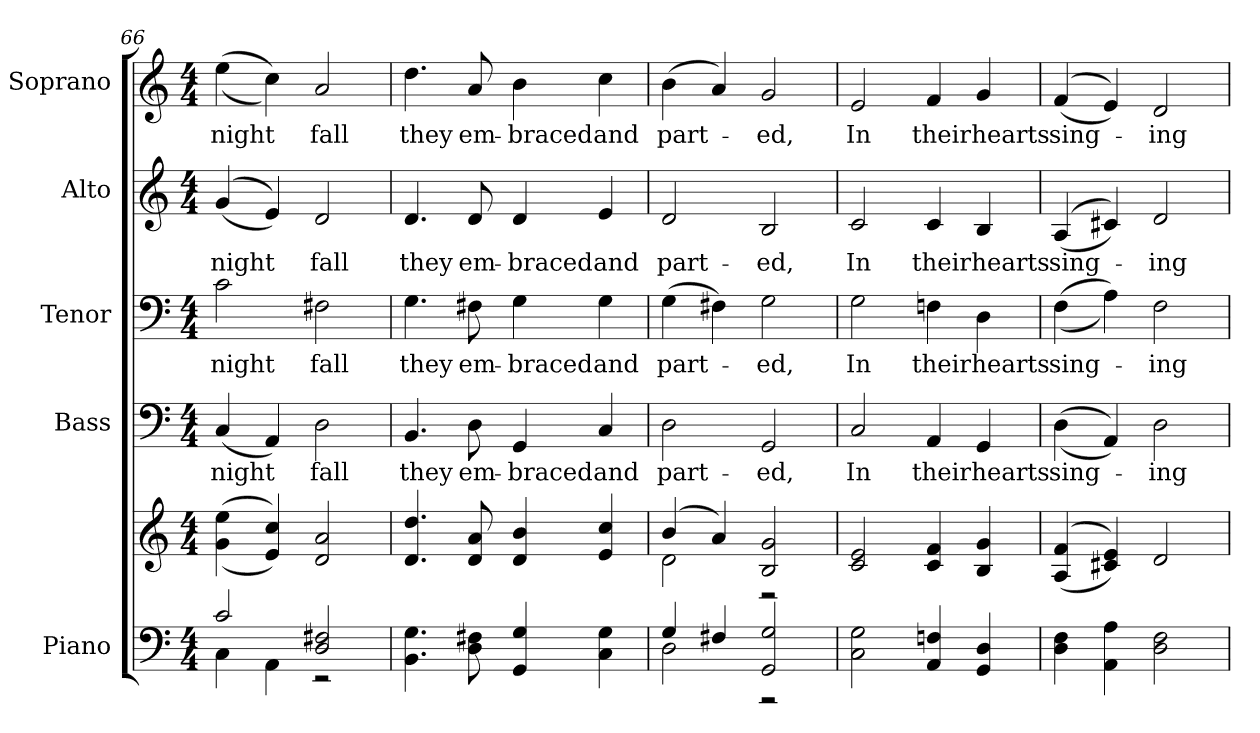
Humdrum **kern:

**kern	**kern	**kern	**text	**kern	**text	**kern	**text	**kern	**text
*part5	*part5	*part4	*part4	*part3	*part3	*part2	*part2	*part1	*part1
*staff6	*staff5	*staff4	*staff4	*staff3	*staff3	*staff2	*staff2	*staff1	*staff1
*I"Piano	*	*I"Bass	*	*I"Tenor	*	*I"Alto	*	*I"Soprano	*
*I'Pno.	*	*I'B.	*	*I'T.	*	*I'A.	*	*I'S.	*
*clefF4	*clefG2	*clefF4	*	*clefF4	*	*clefG2	*	*clefG2	*
*k[]	*k[]	*k[]	*	*k[]	*	*k[]	*	*k[]	*
*C:	*C:	*C:	*	*C:	*	*C:	*	*C:	*
*M4/4	*M4/4	*M4/4	*	*M4/4	*	*M4/4	*	*M4/4	*
=66	=66	=66	=66	=66	=66	=66	=66	=66	=66
*^	*	*	*	*	*	*	*	*	*
!	!	!	!	!LO:LY:b:color=#000000	!	!	!	!	!	!
!	!	!	!	!	!	!LO:LY:b:color=#000000	!	!	!	!
!	!	!	!	!	!	!	!	!LO:LY:b:color=#000000	!	!
!	!	!	!	!	!	!	!	!	!	!LO:LY:b:color=#000000
2ci/	4Ci\	((4gi\ 4eei	(4Ci/	night	2ci\	night	((4gi/	night	((4eei\	night
.	4AAi\	4ei/ 4cci))	4AAi/)	.	.	.	4ei/))	.	4cci\))	.
!	!	!	!	!LO:LY:b:color=#000000	!	!	!	!	!	!
!	!	!	!	!	!	!LO:LY:b:color=#000000	!	!	!	!
!	!	!	!	!	!	!	!	!LO:LY:b:color=#000000	!	!
!	!	!	!	!	!	!	!	!	!	!LO:LY:b:color=#000000
2Di/ 2F#Xi	2r	2di/ 2ai	2Di\	fall	2F#Xi\	fall	2di/	fall	2ai/	fall
*v	*v	*	*	*	*	*	*	*	*	*
!!LO:PB:g=z
=67	=67	=67	=67	=67	=67	=67	=67	=67	=67
*^	*	*	*	*	*	*	*	*	*
!	!	!	!	!LO:LY:b:color=#000000	!	!	!	!	!	!
*v	*v	*	*	*	*	*	*	*	*	*
*^	*	*	*	*	*	*	*	*	*
!	!	!	!	!	!	!LO:LY:b:color=#000000	!	!	!	!
*v	*v	*	*	*	*	*	*	*	*	*
*^	*	*	*	*	*	*	*	*	*
!	!	!	!	!	!	!	!	!LO:LY:b:color=#000000	!	!
*v	*v	*	*	*	*	*	*	*	*	*
*^	*	*	*	*	*	*	*	*	*
!	!	!	!	!	!	!	!	!	!	!LO:LY:b:color=#000000
*v	*v	*	*	*	*	*	*	*	*	*
4.BBi\ 4.Gi	4.di/ 4.ddi	4.BBi/	they	4.Gi\	they	4.di/	they	4.ddi\	they
!	!	!	!LO:LY:b:color=#000000	!	!	!	!	!	!
!	!	!	!	!	!LO:LY:b:color=#000000	!	!	!	!
!	!	!	!	!	!	!	!LO:LY:b:color=#000000	!	!
!	!	!	!	!	!	!	!	!	!LO:LY:b:color=#000000
8Di\ 8F#Xi	8di/ 8ai	8Di\	em-	8F#Xi\	em-	8di/	em-	8ai/	em-
!	!	!	!LO:LY:b:color=#000000	!	!	!	!	!	!
!	!	!	!	!	!LO:LY:b:color=#000000	!	!	!	!
!	!	!	!	!	!	!	!LO:LY:b:color=#000000	!	!
!	!	!	!	!	!	!	!	!	!LO:LY:b:color=#000000
4GGi/ 4Gi	4di/ 4bi	4GGi/	-braced	4Gi\	-braced	4di/	-braced	4bi\	-braced
!	!	!	!LO:LY:b:color=#000000	!	!	!	!	!	!
!	!	!	!	!	!LO:LY:b:color=#000000	!	!	!	!
!	!	!	!	!	!	!	!LO:LY:b:color=#000000	!	!
!	!	!	!	!	!	!	!	!	!LO:LY:b:color=#000000
4Ci\ 4Gi	4ei/ 4cci	4Ci/	and	4Gi\	and	4ei/	and	4cci\	and
=68	=68	=68	=68	=68	=68	=68	=68	=68	=68
*^	*^	*	*	*	*	*	*	*	*
!	!	!	!	!	!LO:LY:b:color=#000000	!	!	!	!	!	!
!	!	!	!	!	!	!	!LO:LY:b:color=#000000	!	!	!	!
!	!	!	!	!	!	!	!	!	!LO:LY:b:color=#000000	!	!
!	!	!	!	!	!	!	!	!	!	!	!LO:LY:b:color=#000000
4Gi/	2Di\	(4bi/	2di\	2Di\	part-	(4Gi\	part-	2di/	part-	(4bi\	part-
4F#Xi/	.	4ai/)	.	.	.	4F#Xi\)	.	.	.	4ai/)	.
!	!	!	!	!	!LO:LY:b:color=#000000	!	!	!	!	!	!
!	!	!	!	!	!	!	!LO:LY:b:color=#000000	!	!	!	!
!	!	!	!	!	!	!	!	!	!LO:LY:b:color=#000000	!	!
!	!	!	!	!	!	!	!	!	!	!	!LO:LY:b:color=#000000
2GGi/ 2Gi	2r	2Bi/ 2gi	2r	2GGi/	-ed,	2Gi\	-ed,	2Bi/	-ed,	2gi/	-ed,
*v	*v	*	*	*	*	*	*	*	*	*	*
*	*v	*v	*	*	*	*	*	*	*	*
=69	=69	=69	=69	=69	=69	=69	=69	=69	=69
*^	*^	*	*	*	*	*	*	*	*
!	!	!	!	!	!LO:LY:b:color=#000000	!	!	!	!	!	!
*v	*v	*	*	*	*	*	*	*	*	*	*
*	*v	*v	*	*	*	*	*	*	*	*
*^	*^	*	*	*	*	*	*	*	*
!	!	!	!	!	!	!	!LO:LY:b:color=#000000	!	!	!	!
*v	*v	*	*	*	*	*	*	*	*	*	*
*	*v	*v	*	*	*	*	*	*	*	*
*^	*^	*	*	*	*	*	*	*	*
!	!	!	!	!	!	!	!	!	!LO:LY:b:color=#000000	!	!
*v	*v	*	*	*	*	*	*	*	*	*	*
*	*v	*v	*	*	*	*	*	*	*	*
*^	*^	*	*	*	*	*	*	*	*
!	!	!	!	!	!	!	!	!	!	!	!LO:LY:b:color=#000000
*v	*v	*	*	*	*	*	*	*	*	*	*
*	*v	*v	*	*	*	*	*	*	*	*
2Ci\ 2Gi	2ci/ 2ei	2Ci/	In	2Gi\	In	2ci/	In	2ei/	In
!	!	!	!LO:LY:b:color=#000000	!	!	!	!	!	!
!	!	!	!	!	!LO:LY:b:color=#000000	!	!	!	!
!	!	!	!	!	!	!	!LO:LY:b:color=#000000	!	!
!	!	!	!	!	!	!	!	!	!LO:LY:b:color=#000000
4AAi/ 4Fni	4ci/ 4fi	4AAi/	their	4Fni\	their	4ci/	their	4fi/	their
!	!	!	!LO:LY:b:color=#000000	!	!	!	!	!	!
!	!	!	!	!	!LO:LY:b:color=#000000	!	!	!	!
!	!	!	!	!	!	!	!LO:LY:b:color=#000000	!	!
!	!	!	!	!	!	!	!	!	!LO:LY:b:color=#000000
4GGi/ 4Di	4Bi/ 4gi	4GGi/	hearts	4Di\	hearts	4Bi/	hearts	4gi/	hearts
!!LO:PB:g=z
=70	=70	=70	=70	=70	=70	=70	=70	=70	=70
!	!	!	!LO:LY:b:color=#000000	!	!	!	!	!	!
!	!	!	!	!	!LO:LY:b:color=#000000	!	!	!	!
!	!	!	!	!	!	!	!LO:LY:b:color=#000000	!	!
!	!	!	!	!	!	!	!	!	!LO:LY:b:color=#000000
4Di\ 4Fi	((4Ai/ 4fi	((4Di\	sing-	((4Fi\	sing-	((4Ai/	sing-	((4fi/	sing-
4AAi\ 4Ai	4c#Xi/ 4ei))	4AAi/))	.	4Ai\))	.	4c#Xi/))	.	4ei/))	.
!	!	!	!LO:LY:b:color=#000000	!	!	!	!	!	!
!	!	!	!	!	!LO:LY:b:color=#000000	!	!	!	!
!	!	!	!	!	!	!	!LO:LY:b:color=#000000	!	!
!	!	!	!	!	!	!	!	!	!LO:LY:b:color=#000000
2Di\ 2Fi	2di/	2Di\	-ing	2Fi\	-ing	2di/	-ing	2di/	-ing
=	=	=	=	=	=	=	=	=	=
*-	*-	*-	*-	*-	*-	*-	*-	*-	*-
